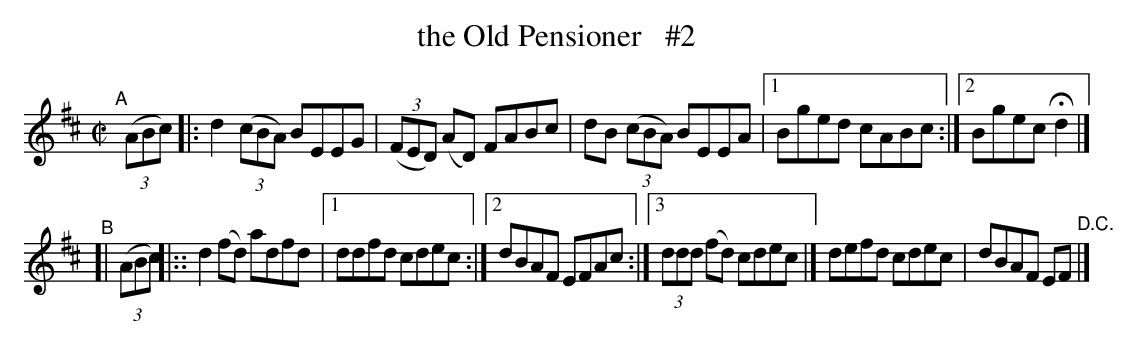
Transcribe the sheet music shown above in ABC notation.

X:1
T: the Old Pensioner   #2
M: C|
L: 1/8
K: D
"^A"[|] (3(ABc) \
|: d2 (3(cBA) BEEG | (3(FED) (AD) FABc | dB (3(cBA) BEEA |\
[1 Bged cABc :|[2 Bgec Hd2 |]
"^B"[| (3(ABc) \
|:: d2(fd) adfd |[1 ddfd cdec :|[2 dBAF EFAc :|\
[3 (3ddd (fd) cdec |] defd cdec | dBAF EF "D.C." |]
